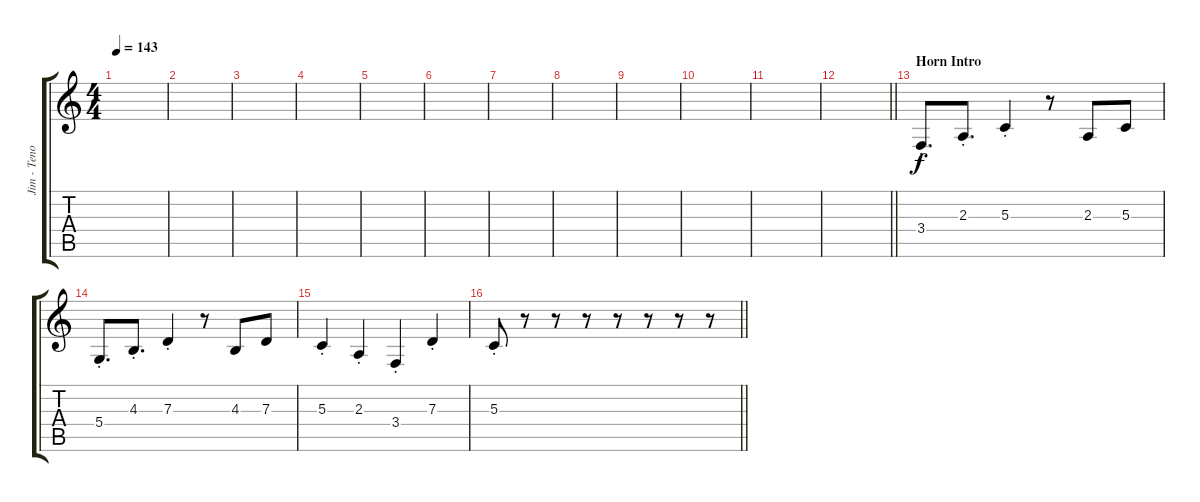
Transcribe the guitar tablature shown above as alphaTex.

\track ("Jim - Tenor Sax" "Jim - Teno") {instrument tenorsax}
\staff {score tabs}
\tuning (E4 B3 G3 D3 A2 E2) {hide}
\ts (4 4)
\tempo 143
\clef g2
\ks c
|
|
|
|
|
|
|
|
|
|
|
\barLineRight lightlight
|
\section ("" "Horn Intro")
3.4{st}.8{d} 2.3{st}.8{d} 5.3{st}.4 r.8 2.3.8 5.3.8 |
5.4{st}.8{d} 4.3{st}.8{d} 7.3{st}.4 r.8 4.3.8 7.3.8 |
5.3{st}.4 2.3{st}.4 3.4{st}.4 7.3{st}.4 |
\barLineRight lightlight
5.3{st}.8 r.8 r.8 r.8 r.8 r.8 r.8 r.8
